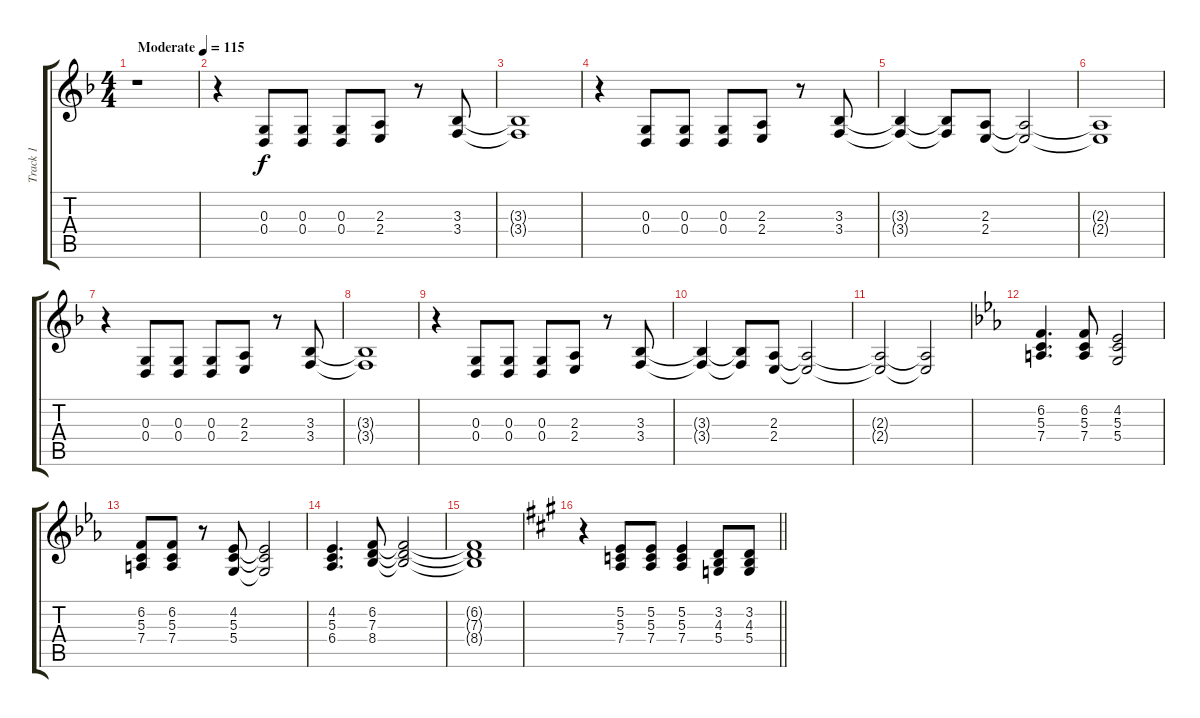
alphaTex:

\track ("Track 1" "Track 1") {instrument brightacousticpiano}
\staff {score tabs}
\tuning (E4 B3 G3 D3 A2 E2) {hide}
\ts (4 4)
\tempo (115 "Moderate")
\clef g2
\ks f
r.1{dy f instrument brightacousticpiano} |
r.4 (0.3 0.4).8 (0.3 0.4).8 (0.3 0.4).8 (2.3 2.4).8 r.8 (3.3 3.4).8 |
(3.3{t} 3.4{t}).1 |
r.4 (0.3 0.4).8 (0.3 0.4).8 (0.3 0.4).8 (2.3 2.4).8 r.8 (3.3 3.4).8 |
(3.3{t} 3.4{t}).4 (3.3{t} 3.4{t}).8 (2.3 2.4).8 (2.3{t} 2.4{t}).2 |
(2.3{t} 2.4{t}).1 |
r.4 (0.3 0.4).8 (0.3 0.4).8 (0.3 0.4).8 (2.3 2.4).8 r.8 (3.3 3.4).8 |
(3.3{t} 3.4{t}).1 |
r.4 (0.3 0.4).8 (0.3 0.4).8 (0.3 0.4).8 (2.3 2.4).8 r.8 (3.3 3.4).8 |
(3.3{t} 3.4{t}).4 (3.3{t} 3.4{t}).8 (2.3 2.4).8 (2.3{t} 2.4{t}).2 |
(2.3{t} 2.4{t}).2 (2.3{t} 2.4{t}).2 |
\ks eb
(6.2 5.3 7.4).4{d} (6.2 5.3 7.4).8 (4.2 5.3 5.4).2 |
(6.2 5.3 7.4).8 (6.2 5.3 7.4).8 r.8 (4.2 5.3 5.4).8 (4.2{t} 5.3{t} 5.4{t}).2 |
(4.2 5.3 6.4).4{d} (6.2 7.3 8.4).8 (6.2{t} 7.3{t} 8.4{t}).2 |
(6.2{t} 7.3{t} 8.4{t}).1 |
\barLineRight lightlight
\ks a
r.4 (5.2 5.3 7.4).8 (5.2 5.3 7.4).8 (5.2 5.3 7.4).4 (3.2 4.3 5.4).8 (3.2 4.3 5.4).8
